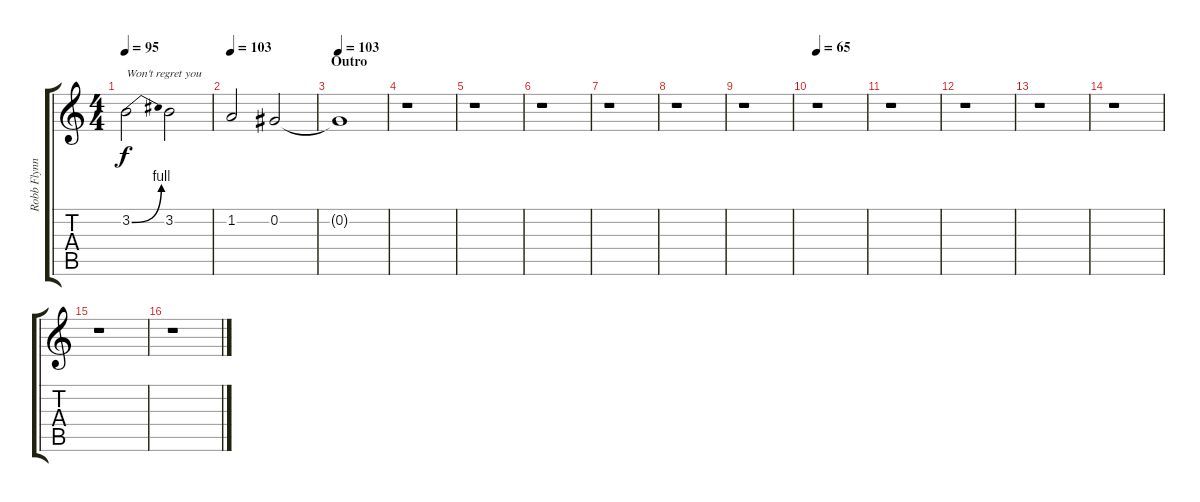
\track ("Robb Flynn - Vocals" "Robb Flynn") {instrument distortionguitar}
\staff {score tabs}
\tuning (Db4 Ab3 E3 B2 Gb2 B1) {hide}
\ts (4 4)
\tempo 95
\clef g2
\ks c
3.2{be (bend 0 0 60 4)}.2{txt "Won't regret you" dy f} 3.2.2 |
\tempo 103
1.2.2 0.2.2 |
\section ("" "Outro")
\tempo 103
0.2{t}.1{volume 4} |
r.1 |
r.1 |
r.1 |
r.1 |
r.1 |
r.1 |
\tempo 65
r.1 |
r.1 |
r.1 |
r.1 |
r.1 |
r.1 |
r.1
